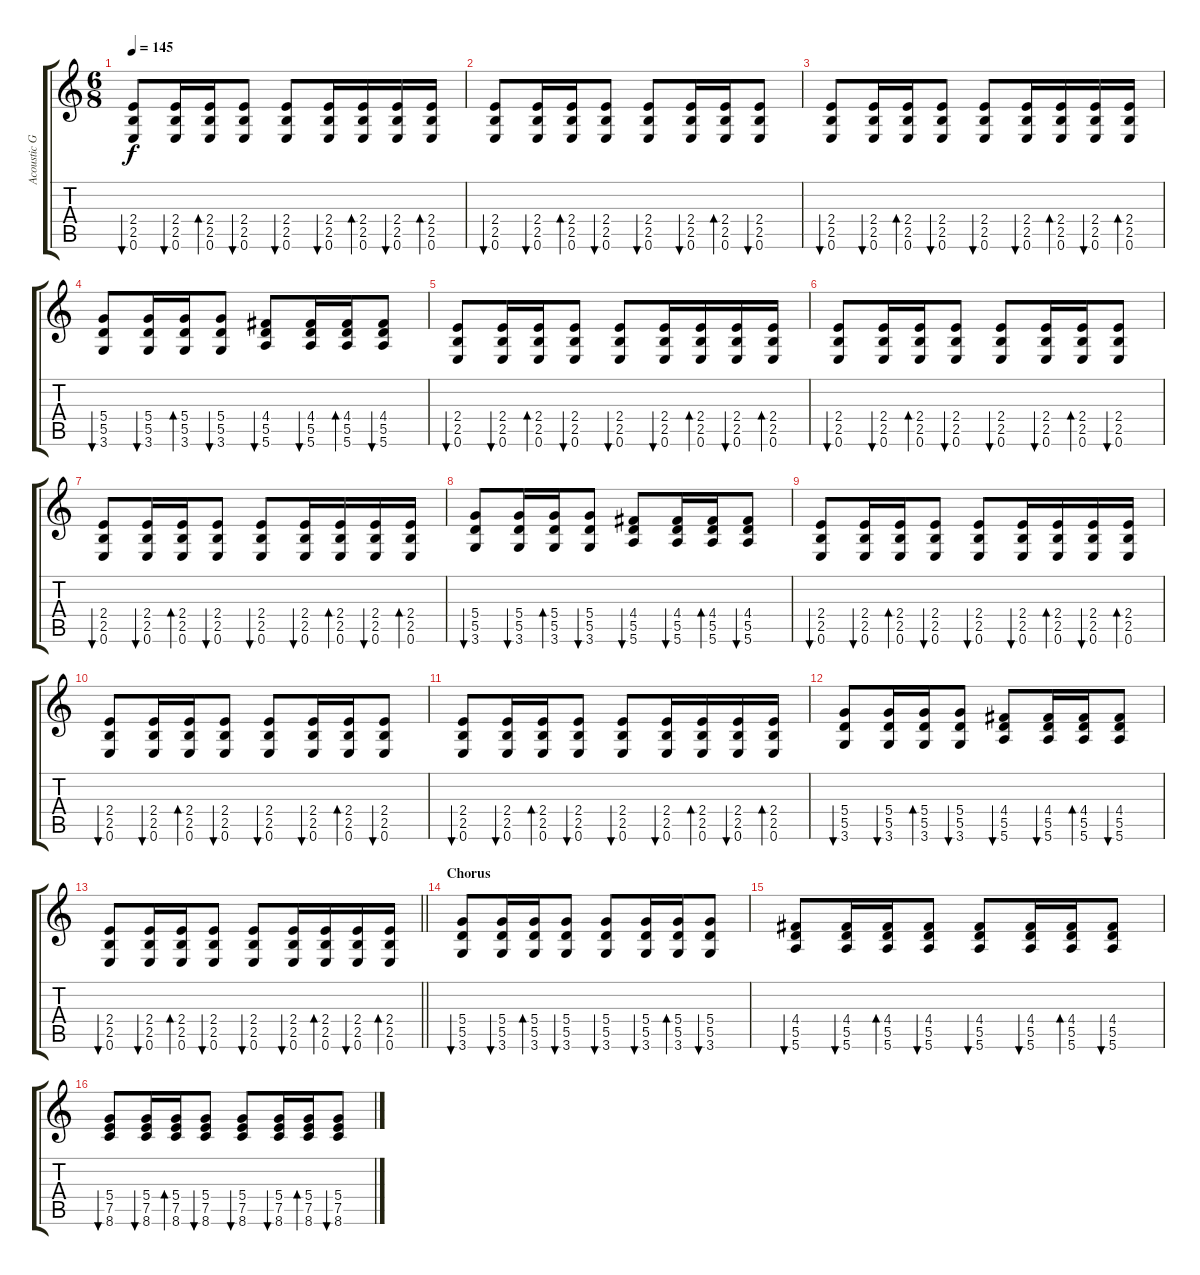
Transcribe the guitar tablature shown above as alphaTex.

\track ("Acoustic Guitar" "Acoustic G") {instrument acousticguitarsteel}
\staff {score tabs}
\tuning (E4 B3 G3 D3 A2 E2) {hide}
\ts (6 8)
\tempo 145
\clef g2
\ks c
(2.4 2.5 0.6).8{bu 240 dy f} (2.4 2.5 0.6).16{bu 240} (2.4 2.5 0.6).16{bd 240} (2.4 2.5 0.6).8{bu 240} (2.4 2.5 0.6).8{bu 240} (2.4 2.5 0.6).16{bu 240} (2.4 2.5 0.6).16{bd 240} (2.4 2.5 0.6).16{bu 240} (2.4 2.5 0.6).16{bd 240} |
(2.4 2.5 0.6).8{bu 240} (2.4 2.5 0.6).16{bu 240} (2.4 2.5 0.6).16{bd 240} (2.4 2.5 0.6).8{bu 240} (2.4 2.5 0.6).8{bu 240} (2.4 2.5 0.6).16{bu 240} (2.4 2.5 0.6).16{bd 240} (2.4 2.5 0.6).8{bu 240} |
(2.4 2.5 0.6).8{bu 240} (2.4 2.5 0.6).16{bu 240} (2.4 2.5 0.6).16{bd 240} (2.4 2.5 0.6).8{bu 240} (2.4 2.5 0.6).8{bu 240} (2.4 2.5 0.6).16{bu 240} (2.4 2.5 0.6).16{bd 240} (2.4 2.5 0.6).16{bu 240} (2.4 2.5 0.6).16{bd 240} |
(5.4 5.5 3.6).8{bu 240} (5.4 5.5 3.6).16{bu 240} (5.4 5.5 3.6).16{bd 240} (5.4 5.5 3.6).8{bu 240} (4.4 5.5 5.6).8{bu 240} (4.4 5.5 5.6).16{bu 240} (4.4 5.5 5.6).16{bd 240} (4.4 5.5 5.6).8{bu 240} |
(2.4 2.5 0.6).8{bu 240} (2.4 2.5 0.6).16{bu 240} (2.4 2.5 0.6).16{bd 240} (2.4 2.5 0.6).8{bu 240} (2.4 2.5 0.6).8{bu 240} (2.4 2.5 0.6).16{bu 240} (2.4 2.5 0.6).16{bd 240} (2.4 2.5 0.6).16{bu 240} (2.4 2.5 0.6).16{bd 240} |
(2.4 2.5 0.6).8{bu 240} (2.4 2.5 0.6).16{bu 240} (2.4 2.5 0.6).16{bd 240} (2.4 2.5 0.6).8{bu 240} (2.4 2.5 0.6).8{bu 240} (2.4 2.5 0.6).16{bu 240} (2.4 2.5 0.6).16{bd 240} (2.4 2.5 0.6).8{bu 240} |
(2.4 2.5 0.6).8{bu 240} (2.4 2.5 0.6).16{bu 240} (2.4 2.5 0.6).16{bd 240} (2.4 2.5 0.6).8{bu 240} (2.4 2.5 0.6).8{bu 240} (2.4 2.5 0.6).16{bu 240} (2.4 2.5 0.6).16{bd 240} (2.4 2.5 0.6).16{bu 240} (2.4 2.5 0.6).16{bd 240} |
(5.4 5.5 3.6).8{bu 240} (5.4 5.5 3.6).16{bu 240} (5.4 5.5 3.6).16{bd 240} (5.4 5.5 3.6).8{bu 240} (4.4 5.5 5.6).8{bu 240} (4.4 5.5 5.6).16{bu 240} (4.4 5.5 5.6).16{bd 240} (4.4 5.5 5.6).8{bu 240} |
(2.4 2.5 0.6).8{bu 240} (2.4 2.5 0.6).16{bu 240} (2.4 2.5 0.6).16{bd 240} (2.4 2.5 0.6).8{bu 240} (2.4 2.5 0.6).8{bu 240} (2.4 2.5 0.6).16{bu 240} (2.4 2.5 0.6).16{bd 240} (2.4 2.5 0.6).16{bu 240} (2.4 2.5 0.6).16{bd 240} |
(2.4 2.5 0.6).8{bu 240} (2.4 2.5 0.6).16{bu 240} (2.4 2.5 0.6).16{bd 240} (2.4 2.5 0.6).8{bu 240} (2.4 2.5 0.6).8{bu 240} (2.4 2.5 0.6).16{bu 240} (2.4 2.5 0.6).16{bd 240} (2.4 2.5 0.6).8{bu 240} |
(2.4 2.5 0.6).8{bu 240} (2.4 2.5 0.6).16{bu 240} (2.4 2.5 0.6).16{bd 240} (2.4 2.5 0.6).8{bu 240} (2.4 2.5 0.6).8{bu 240} (2.4 2.5 0.6).16{bu 240} (2.4 2.5 0.6).16{bd 240} (2.4 2.5 0.6).16{bu 240} (2.4 2.5 0.6).16{bd 240} |
(5.4 5.5 3.6).8{bu 240} (5.4 5.5 3.6).16{bu 240} (5.4 5.5 3.6).16{bd 240} (5.4 5.5 3.6).8{bu 240} (4.4 5.5 5.6).8{bu 240} (4.4 5.5 5.6).16{bu 240} (4.4 5.5 5.6).16{bd 240} (4.4 5.5 5.6).8{bu 240} |
\barLineRight lightlight
(2.4 2.5 0.6).8{bu 240} (2.4 2.5 0.6).16{bu 240} (2.4 2.5 0.6).16{bd 240} (2.4 2.5 0.6).8{bu 240} (2.4 2.5 0.6).8{bu 240} (2.4 2.5 0.6).16{bu 240} (2.4 2.5 0.6).16{bd 240} (2.4 2.5 0.6).16{bu 240} (2.4 2.5 0.6).16{bd 240} |
\section ("" "Chorus")
(5.4 5.5 3.6).8{bu 240} (5.4 5.5 3.6).16{bu 240} (5.4 5.5 3.6).16{bd 240} (5.4 5.5 3.6).8{bu 240} (5.4 5.5 3.6).8{bu 240} (5.4 5.5 3.6).16{bu 240} (5.4 5.5 3.6).16{bd 240} (5.4 5.5 3.6).8{bu 240} |
(4.4 5.5 5.6).8{bu 240} (4.4 5.5 5.6).16{bu 240} (4.4 5.5 5.6).16{bd 240} (4.4 5.5 5.6).8{bu 240} (4.4 5.5 5.6).8{bu 240} (4.4 5.5 5.6).16{bu 240} (4.4 5.5 5.6).16{bd 240} (4.4 5.5 5.6).8{bu 240} |
(5.4 7.5 8.6).8{bu 240} (5.4 7.5 8.6).16{bu 240} (5.4 7.5 8.6).16{bd 240} (5.4 7.5 8.6).8{bu 240} (5.4 7.5 8.6).8{bu 240} (5.4 7.5 8.6).16{bu 240} (5.4 7.5 8.6).16{bd 240} (5.4 7.5 8.6).8{bu 240}
